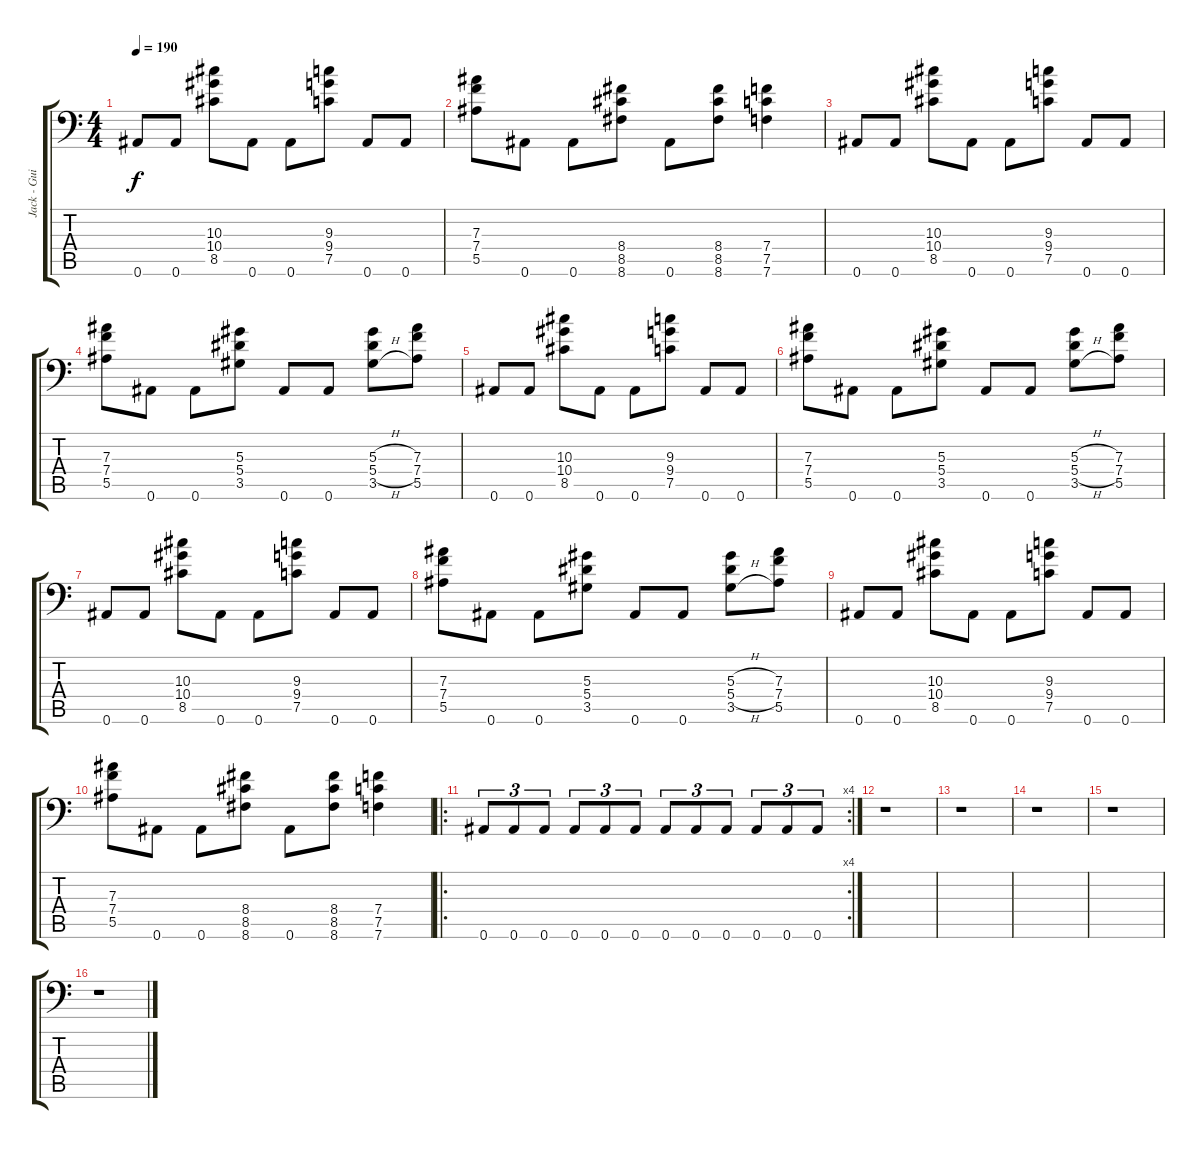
\track ("Jack - Guitar" "Jack - Gui") {instrument distortionguitar}
\staff {score tabs}
\tuning (C4 G3 Eb3 Bb2 F2 Bb1) {hide}
\ts (4 4)
\tempo 190
\clef f4
\ks c
0.6.8{dy f} 0.6.8 (10.3 10.4 8.5).8 0.6.8 0.6.8 (9.3 9.4 7.5).8 0.6.8 0.6.8 |
(7.3 7.4 5.5).8 0.6.8 0.6.8 (8.4 8.5 8.6).8 0.6.8 (8.4 8.5 8.6).8 (7.4 7.5 7.6).4 |
0.6.8 0.6.8 (10.3 10.4 8.5).8 0.6.8 0.6.8 (9.3 9.4 7.5).8 0.6.8 0.6.8 |
(7.3 7.4 5.5).8 0.6.8 0.6.8 (5.3 5.4 3.5).8 0.6.8 0.6.8 (5.3{h} 5.4{h} 3.5{h}).8 (7.3 7.4 5.5).8 |
0.6.8 0.6.8 (10.3 10.4 8.5).8 0.6.8 0.6.8 (9.3 9.4 7.5).8 0.6.8 0.6.8 |
(7.3 7.4 5.5).8 0.6.8 0.6.8 (5.3 5.4 3.5).8 0.6.8 0.6.8 (5.3{h} 5.4{h} 3.5{h}).8 (7.3 7.4 5.5).8 |
0.6.8 0.6.8 (10.3 10.4 8.5).8 0.6.8 0.6.8 (9.3 9.4 7.5).8 0.6.8 0.6.8 |
(7.3 7.4 5.5).8 0.6.8 0.6.8 (5.3 5.4 3.5).8 0.6.8 0.6.8 (5.3{h} 5.4{h} 3.5{h}).8 (7.3 7.4 5.5).8 |
0.6.8 0.6.8 (10.3 10.4 8.5).8 0.6.8 0.6.8 (9.3 9.4 7.5).8 0.6.8 0.6.8 |
(7.3 7.4 5.5).8 0.6.8 0.6.8 (8.4 8.5 8.6).8 0.6.8 (8.4 8.5 8.6).8 (7.4 7.5 7.6).4 |
\ro
\rc 4
0.6.8{tu (3 2)} 0.6.8{tu (3 2)} 0.6.8{tu (3 2)} 0.6.8{tu (3 2)} 0.6.8{tu (3 2)} 0.6.8{tu (3 2)} 0.6.8{tu (3 2)} 0.6.8{tu (3 2)} 0.6.8{tu (3 2)} 0.6.8{tu (3 2)} 0.6.8{tu (3 2)} 0.6.8{tu (3 2)} |
r.1 |
r.1 |
r.1 |
r.1 |
r.1
